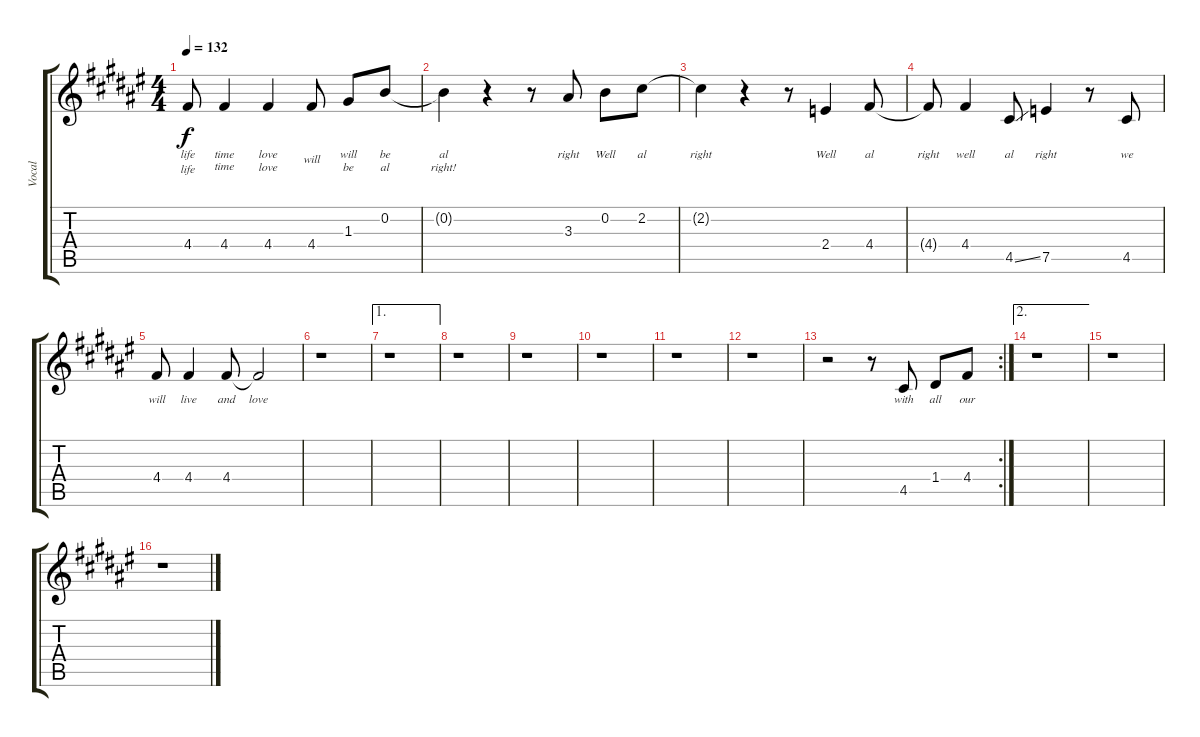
\track ("Vocal" "Vocal") {instrument synthvoice}
\staff {score tabs}
\tuning (E5 B4 G4 D4 A3 E3) {hide}
\ts (4 4)
\tempo 132
\clef g2
\ks f#
4.4.8{lyrics (0 "life") lyrics (1 "life") lyrics (2 "") lyrics (3 "") lyrics (4 "") dy f} 4.4.4{lyrics (0 "time") lyrics (1 "time") lyrics (2 "") lyrics (3 "") lyrics (4 "")} 4.4.4{lyrics (0 "love") lyrics (1 "love") lyrics (2 "") lyrics (3 "") lyrics (4 "")} 4.4.8{lyrics (0 "") lyrics (1 "will") lyrics (2 "") lyrics (3 "") lyrics (4 "")} 1.3.8{lyrics (0 "will") lyrics (1 "be") lyrics (2 "") lyrics (3 "") lyrics (4 "")} 0.2.8{lyrics (0 "be") lyrics (1 "al") lyrics (2 "") lyrics (3 "") lyrics (4 "")} |
0.2{t}.4{lyrics (0 "al") lyrics (1 "right!") lyrics (2 "") lyrics (3 "") lyrics (4 "")} r.4 r.8 3.3.8{lyrics (0 "right") lyrics (1 "") lyrics (2 "") lyrics (3 "") lyrics (4 "")} 0.2.8{lyrics (0 "Well") lyrics (1 "") lyrics (2 "") lyrics (3 "") lyrics (4 "")} 2.2.8{lyrics (0 "al") lyrics (1 "") lyrics (2 "") lyrics (3 "") lyrics (4 "")} |
2.2{t}.4{lyrics (0 "right") lyrics (1 "") lyrics (2 "") lyrics (3 "") lyrics (4 "")} r.4 r.8 2.4.4{lyrics (0 "Well") lyrics (1 "") lyrics (2 "") lyrics (3 "") lyrics (4 "")} 4.4.8{lyrics (0 "al") lyrics (1 "") lyrics (2 "") lyrics (3 "") lyrics (4 "")} |
4.4{t}.8{lyrics (0 "right") lyrics (1 "") lyrics (2 "") lyrics (3 "") lyrics (4 "")} 4.4.4{lyrics (0 "well") lyrics (1 "") lyrics (2 "") lyrics (3 "") lyrics (4 "")} 4.5{ss}.8{lyrics (0 "al") lyrics (1 "") lyrics (2 "") lyrics (3 "") lyrics (4 "")} 7.5.4{lyrics (0 "right") lyrics (1 "") lyrics (2 "") lyrics (3 "") lyrics (4 "")} r.8 4.5.8{lyrics (0 "we") lyrics (1 "") lyrics (2 "") lyrics (3 "") lyrics (4 "")} |
4.4.8{lyrics (0 "will") lyrics (1 "") lyrics (2 "") lyrics (3 "") lyrics (4 "")} 4.4.4{lyrics (0 "live") lyrics (1 "") lyrics (2 "") lyrics (3 "") lyrics (4 "")} 4.4.8{lyrics (0 "and") lyrics (1 "") lyrics (2 "") lyrics (3 "") lyrics (4 "")} 4.4{t}.2{lyrics (0 "love") lyrics (1 "") lyrics (2 "") lyrics (3 "") lyrics (4 "")} |
r.1 |
\ae 1
r.1 |
r.1 |
r.1 |
r.1 |
r.1 |
r.1 |
\rc 2
r.2 r.8 4.5.8{lyrics (0 "with") lyrics (1 "") lyrics (2 "") lyrics (3 "") lyrics (4 "")} 1.4.8{lyrics (0 "all") lyrics (1 "") lyrics (2 "") lyrics (3 "") lyrics (4 "")} 4.4.8{lyrics (0 "our") lyrics (1 "") lyrics (2 "") lyrics (3 "") lyrics (4 "")} |
\ae 2
r.1 |
r.1 |
r.1
